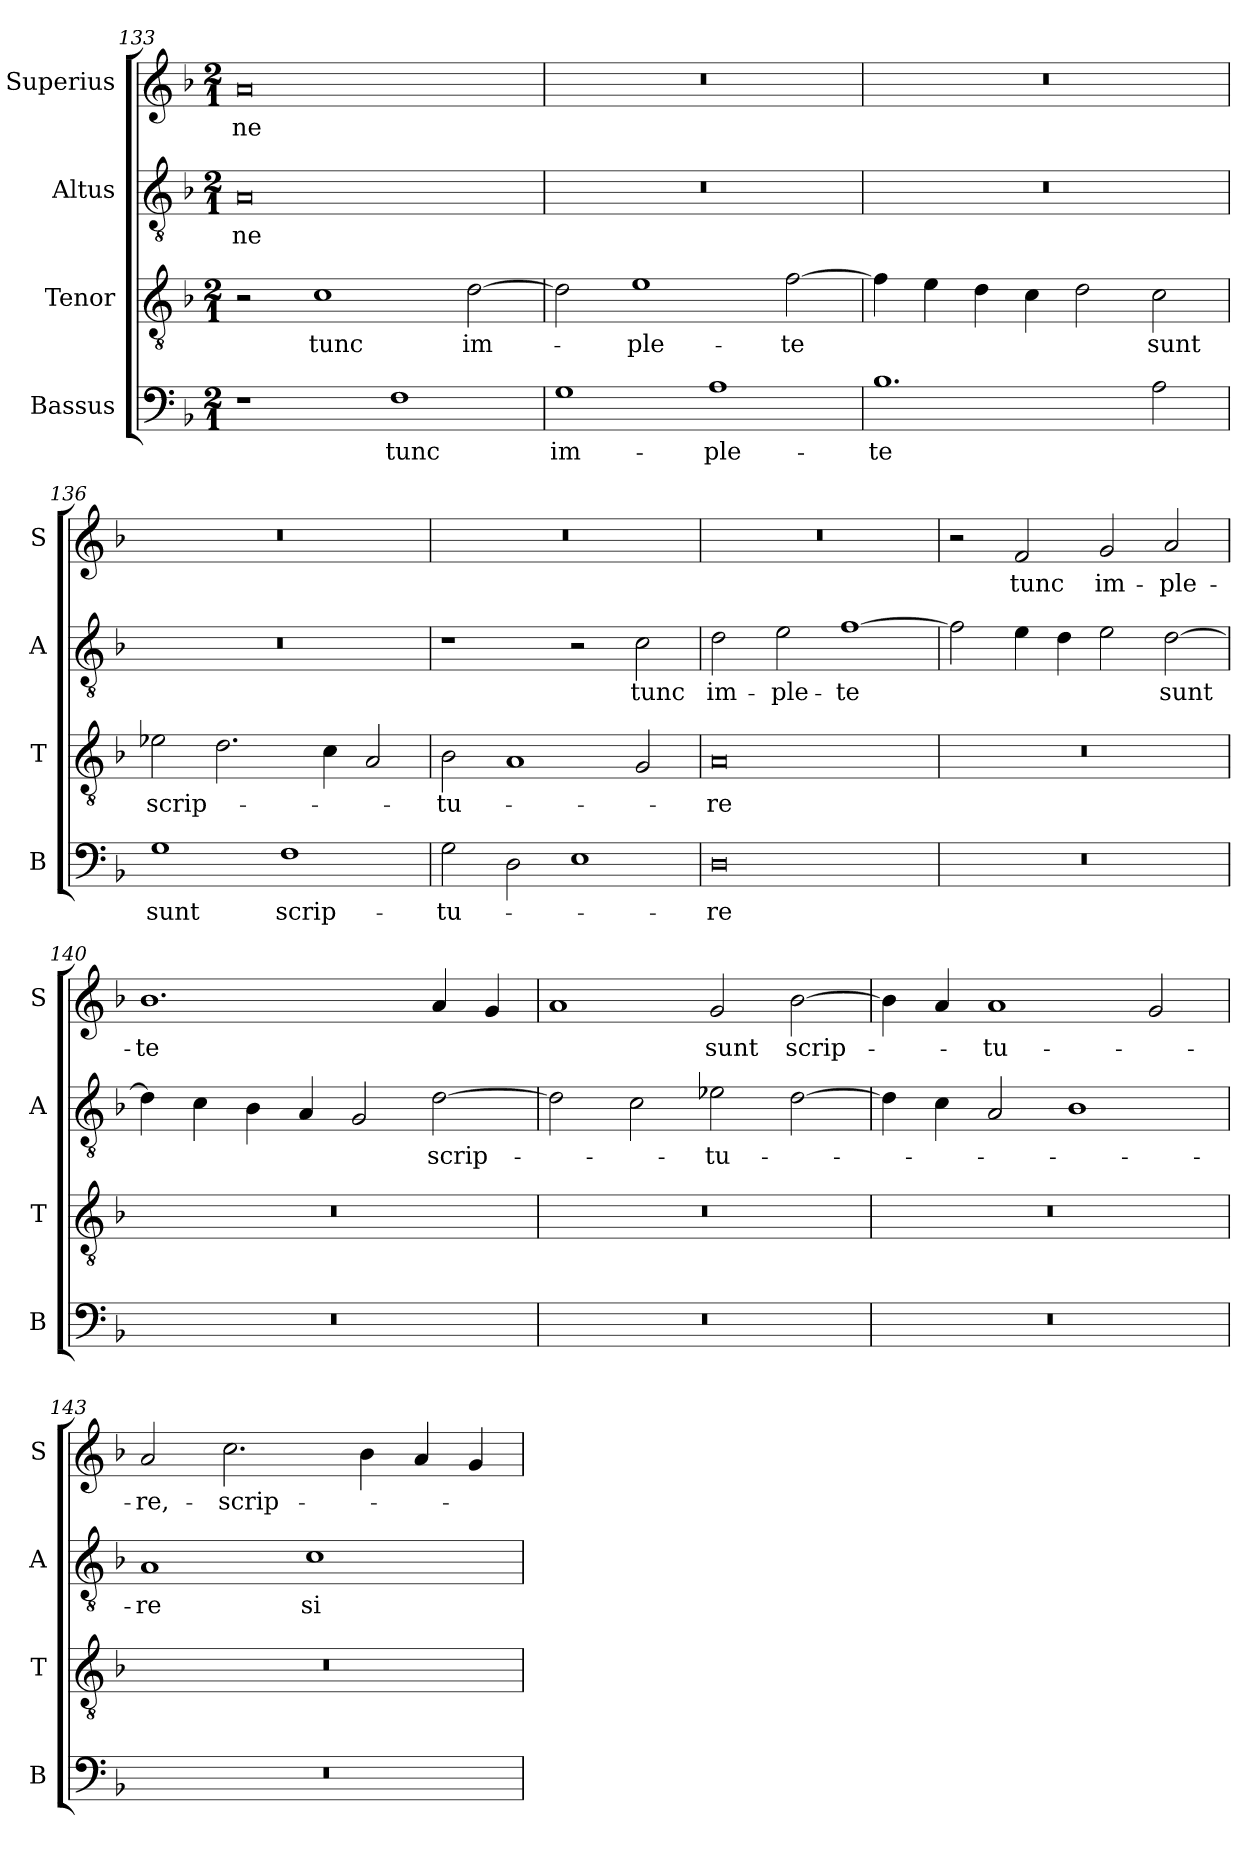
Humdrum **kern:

**kern	**text	**kern	**text	**kern	**text	**kern	**text
*part4	*part4	*part3	*part3	*part2	*part2	*part1	*part1
*staff4	*staff4	*staff3	*staff3	*staff2	*staff2	*staff1	*staff1
*I"Bassus	*	*I"Tenor	*	*I"Altus	*	*I"Superius	*
*I'B	*	*I'T	*	*I'A	*	*I'S	*
*clefF4	*	*clefGv2	*	*clefGv2	*	*clefG2	*
*k[b-]	*	*k[b-]	*	*k[b-]	*	*k[b-]	*
*M2/1	*	*M2/1	*	*M2/1	*	*M2/1	*
=133	=133	=133	=133	=133	=133	=133	=133
1r	.	2r	.	0A	-ne	0a	-ne
.	.	1c	tunc	.	.	.	.
1F	tunc	.	.	.	.	.	.
.	.	[2d	im-	.	.	.	.
=134	=134	=134	=134	=134	=134	=134	=134
1G	im-	2d]	.	0r	.	0r	.
.	.	1e	-ple-	.	.	.	.
1A	-ple-	.	.	.	.	.	.
.	.	[2f	-te	.	.	.	.
=135	=135	=135	=135	=135	=135	=135	=135
1.B-	-te	4f]	.	0r	.	0r	.
.	.	4e	.	.	.	.	.
.	.	4d	.	.	.	.	.
.	.	4c	.	.	.	.	.
.	.	2d	.	.	.	.	.
2A	.	2c	sunt	.	.	.	.
=136	=136	=136	=136	=136	=136	=136	=136
1G	sunt	2e-X	scrip-	0r	.	0r	.
.	.	2.d	.	.	.	.	.
1F	scrip-	.	.	.	.	.	.
.	.	4c	.	.	.	.	.
.	.	2A	.	.	.	.	.
=137	=137	=137	=137	=137	=137	=137	=137
2G	-tu-	2B-	-tu-	1r	.	0r	.
2D	.	1A	.	.	.	.	.
1E	.	.	.	2r	.	.	.
.	.	2G	.	2c	tunc	.	.
=138	=138	=138	=138	=138	=138	=138	=138
0D	-re	0A	-re	2d	im-	0r	.
.	.	.	.	2e	-ple-	.	.
.	.	.	.	[1f	-te	.	.
=139	=139	=139	=139	=139	=139	=139	=139
0r	.	0r	.	2f]	.	2r	.
.	.	.	.	4e	.	2f	tunc
.	.	.	.	4d	.	.	.
.	.	.	.	2e	.	2g	im-
.	.	.	.	[2d	sunt	2a	-ple-
=140	=140	=140	=140	=140	=140	=140	=140
0r	.	0r	.	4d]	.	1.b-	-te
.	.	.	.	4c	.	.	.
.	.	.	.	4B-	.	.	.
.	.	.	.	4A	.	.	.
.	.	.	.	2G	.	.	.
.	.	.	.	[2d	scrip-	4a	.
.	.	.	.	.	.	4g	.
=141	=141	=141	=141	=141	=141	=141	=141
0r	.	0r	.	2d]	.	1a	.
.	.	.	.	2c	.	.	.
.	.	.	.	2e-X	-tu-	2g	sunt
.	.	.	.	[2d	.	[2b-	scrip-
=142	=142	=142	=142	=142	=142	=142	=142
0r	.	0r	.	4d]	.	4b-]	.
.	.	.	.	4c	.	4a	.
.	.	.	.	2A	.	1a	-tu-
.	.	.	.	1B-	.	.	.
.	.	.	.	.	.	2g	.
=143	=143	=143	=143	=143	=143	=143	=143
0r	.	0r	.	1A	-re	2a	-re,-
.	.	.	.	.	.	2.cc	-scrip-
.	.	.	.	1c	si-	.	.
.	.	.	.	.	.	4b-	.
.	.	.	.	.	.	4a	.
.	.	.	.	.	.	4g	.
=	=	=	=	=	=	=	=
*-	*-	*-	*-	*-	*-	*-	*-
